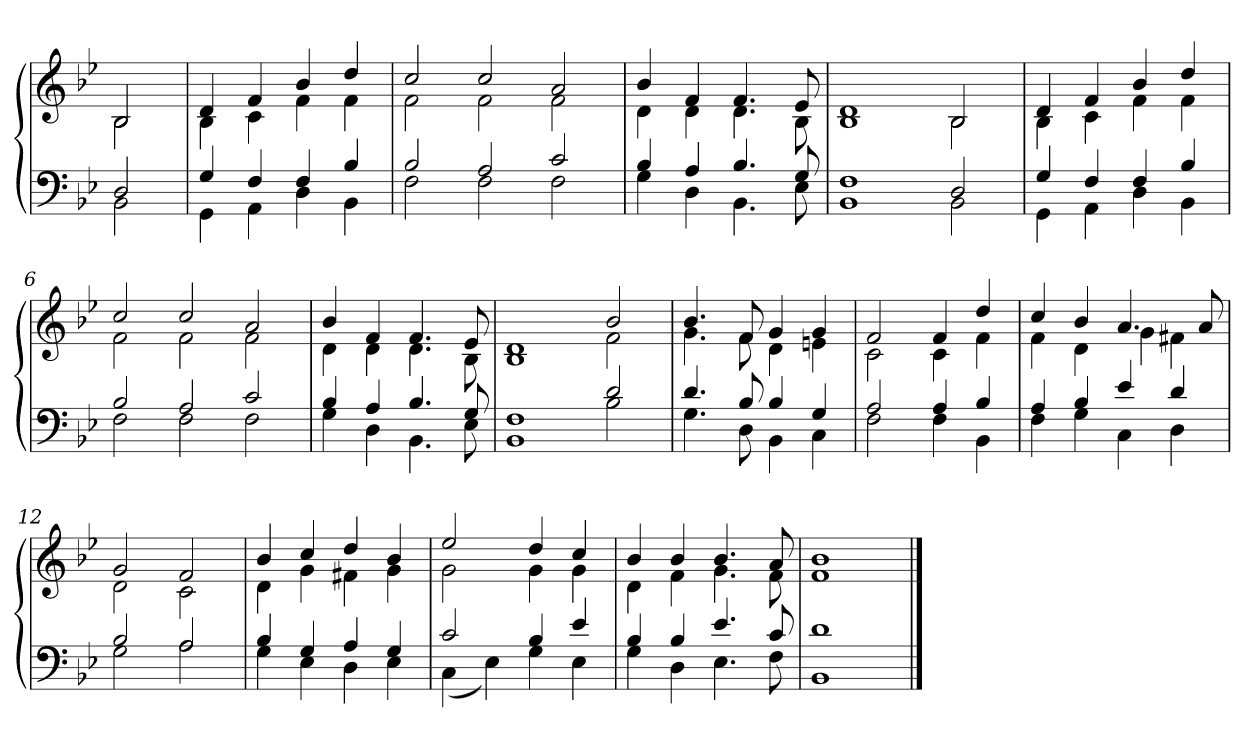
**kern	**kern
*part1	*part1
*staff2	*staff1
*clefF4	*clefG2
*k[b-e-]	*k[b-e-]
*B-:	*B-:
=	=
*^	*^
2D	2BB-	2B-	2B-
=1	=1	=1	=1
4G	4GG	4d	4B-
4F	4AA	4f	4c
4F	4D	4b-	4f
4B-	4BB-	4dd	4f
=2	=2	=2	=2
2B-	2F	2cc	2f
2A	2F	2cc	2f
2c	2F	2a	2f
=3	=3	=3	=3
4B-	4G	4b-	4d
4A	4D	4f	4d
4.B-	4.BB-	4.f	4.d
8G	8E-	8e-	8B-
=4	=4	=4	=4
1F	1BB-	1d	1B-
2D	2BB-	2B-	2B-
=5	=5	=5	=5
4G	4GG	4d	4B-
4F	4AA	4f	4c
4F	4D	4b-	4f
4B-	4BB-	4dd	4f
=6	=6	=6	=6
2B-	2F	2cc	2f
2A	2F	2cc	2f
2c	2F	2a	2f
=7	=7	=7	=7
4B-	4G	4b-	4d
4A	4D	4f	4d
4.B-	4.BB-	4.f	4.d
8G	8E-	8e-	8B-
=8	=8	=8	=8
1F	1BB-	1d	1B-
2d	2B-	2b-	2f
=9	=9	=9	=9
4.d	4.G	4.b-	4.g
8B-	8D	8f	8f
4B-	4BB-	4g	4d
4G	4C	4g	4en
=10	=10	=10	=10
2A	2F	2f	2c
4A	4F	4f	4c
4B-	4BB-	4dd	4f
=11	=11	=11	=11
4A	4F	4cc	4f
4B-	4G	4b-	4d
4e-	4C	4.a	4g
4d	4D	.	4f#X
.	.	8a	.
=12	=12	=12	=12
2B-	2G	2g	2d
2A	2A	2f	2c
=13	=13	=13	=13
4B-	4G	4b-	4d
4G	4E-	4cc	4g
4A	4D	4dd	4f#X
4G	4E-	4b-	4g
=14	=14	=14	=14
2c	(4C	2ee-	2g
.	4E-)	.	.
4B-	4G	4dd	4g
4e-	4E-	4cc	4g
=15	=15	=15	=15
4B-	4G	4b-	4d
4B-	4D	4b-	4f
4.e-	4.E-	4.b-	4.g
8c	8F	8a	8f
=16	=16	=16	=16
1d	1BB-	1b-	1f
*v	*v	*	*
*	*v	*v
==	==
*-	*-
